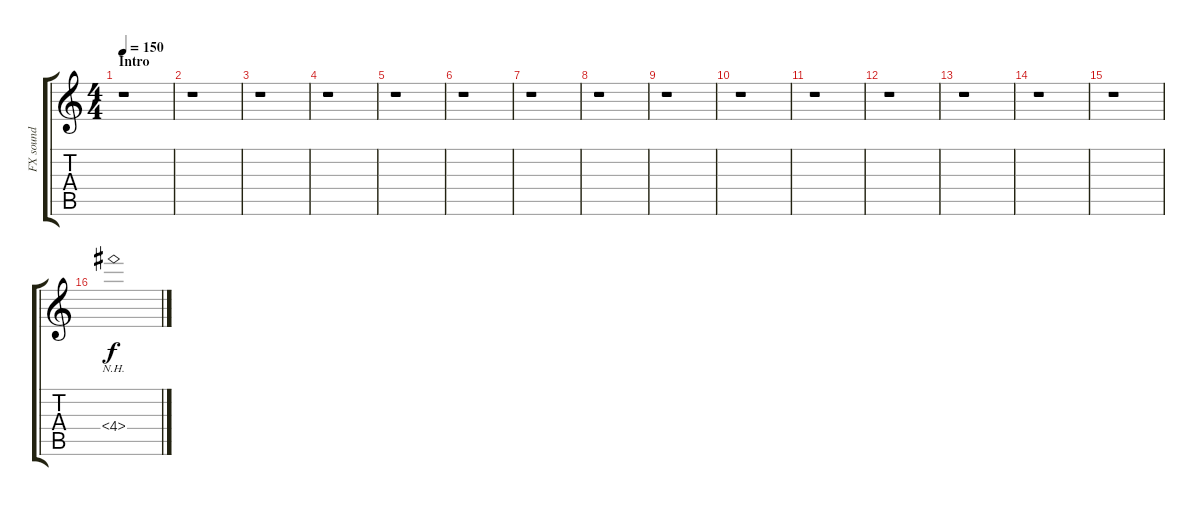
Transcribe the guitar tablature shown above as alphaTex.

\track ("FX sound" "FX sound") {instrument distortionguitar}
\staff {score tabs}
\tuning (E4 B3 G3 D3 A2 E2) {hide}
\ts (4 4)
\section ("" "Intro")
\tempo 150
\clef g2
\ks c
r.1{dy f instrument distortionguitar} |
r.1 |
r.1 |
r.1 |
r.1 |
r.1 |
r.1 |
r.1 |
r.1 |
r.1 |
r.1 |
r.1 |
r.1 |
r.1 |
r.1{volume 0} |
4.4{nh}.1{volume 16 instrument distortionguitar}
